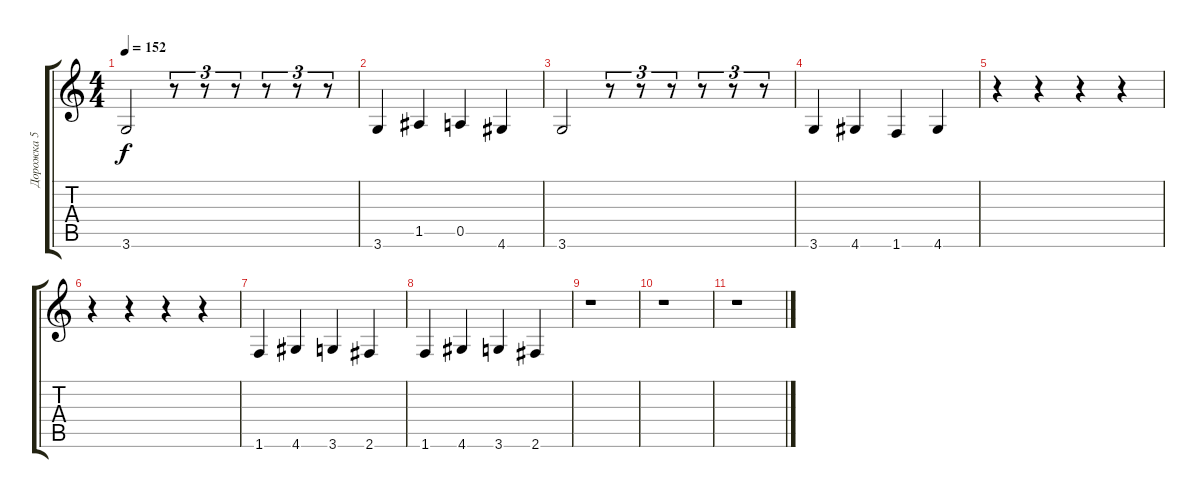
\track ("Дорожка 5" "Дорожка 5") {instrument distortionguitar}
\staff {score tabs}
\tuning (E4 B3 G3 D3 A2 E2) {hide}
\ts (4 4)
\tempo 152
\clef g2
\ks c
3.6.2{dy f} r.8{tu (3 2)} r.8{tu (3 2)} r.8{tu (3 2)} r.8{tu (3 2)} r.8{tu (3 2)} r.8{tu (3 2)} |
3.6.4 1.5.4 0.5.4 4.6.4 |
3.6.2 r.8{tu (3 2)} r.8{tu (3 2)} r.8{tu (3 2)} r.8{tu (3 2)} r.8{tu (3 2)} r.8{tu (3 2)} |
3.6.4 4.6.4 1.6.4 4.6.4 |
r.4 r.4 r.4 r.4 |
r.4 r.4 r.4 r.4 |
1.6.4 4.6.4 3.6.4 2.6.4 |
1.6.4 4.6.4 3.6.4 2.6.4 |
r.1 |
r.1 |
r.1
